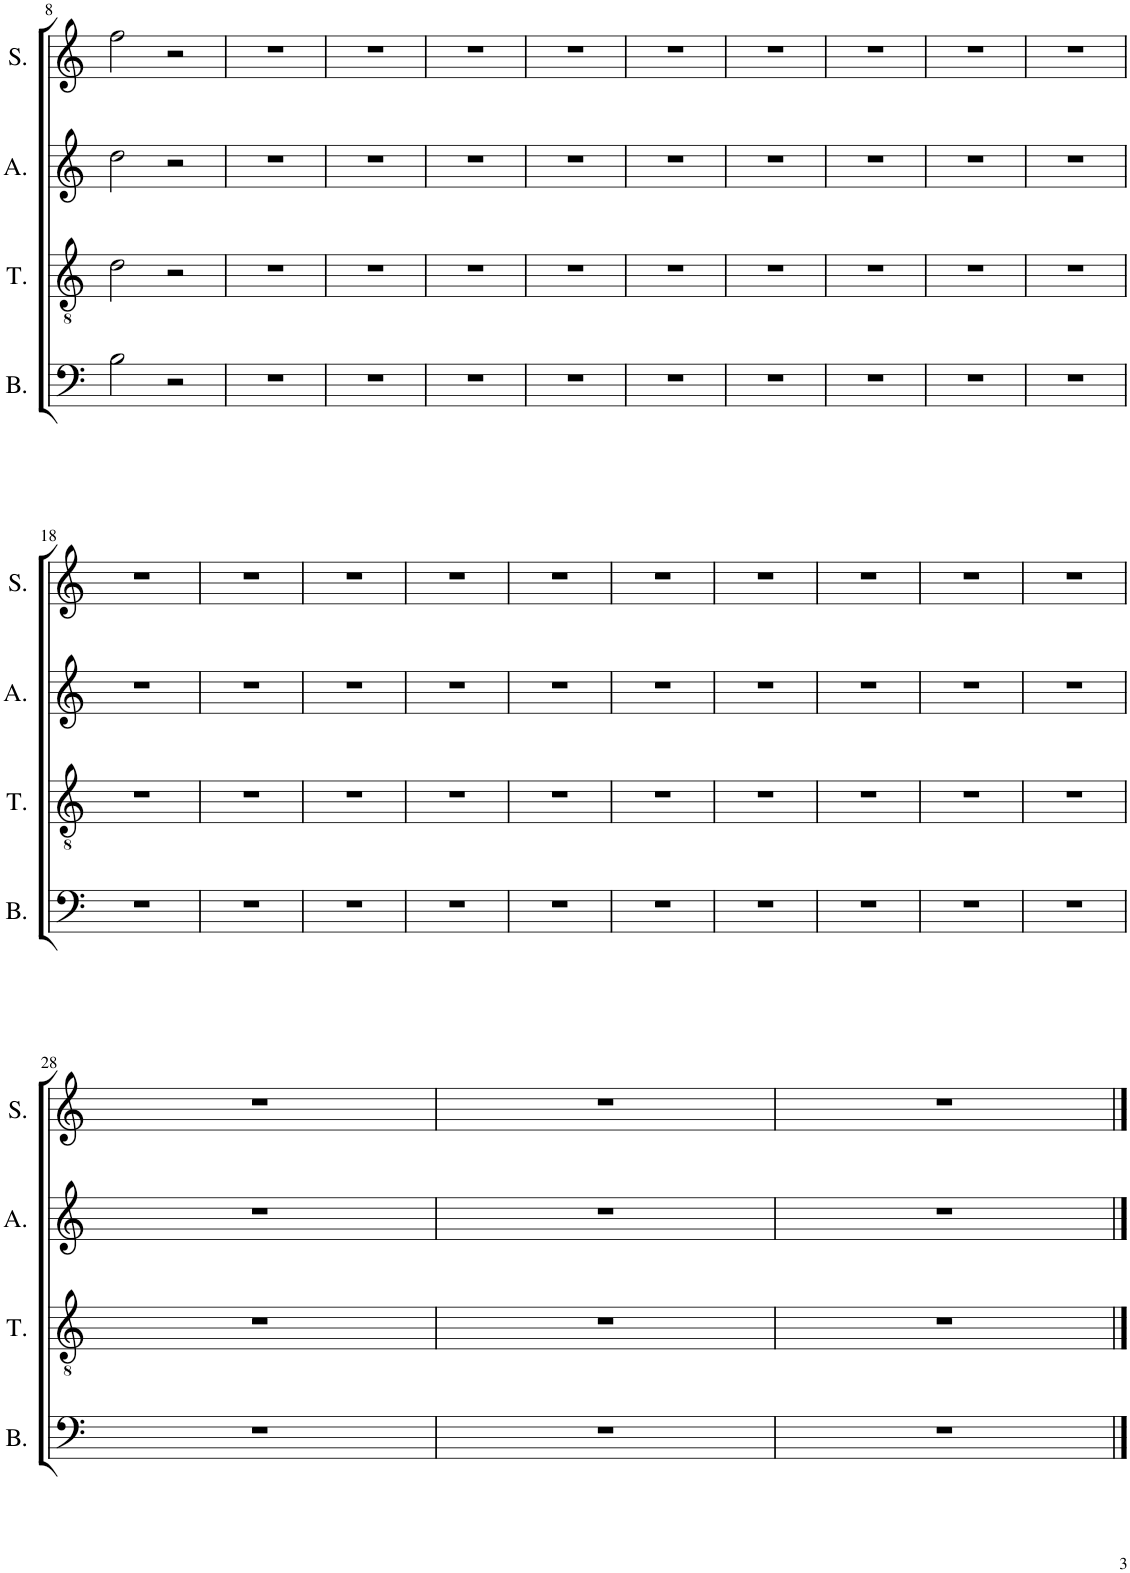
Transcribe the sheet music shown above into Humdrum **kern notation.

**kern	**kern	**kern	**kern
*part4	*part3	*part2	*part1
*staff4	*staff3	*staff2	*staff1
*I"Bass	*I"Tenor	*I"Alto	*I"Soprano
*I'B.	*I'T.	*I'A.	*I'S.
!!LO:PB:g=z
*clefF4	*clefGv2	*clefG2	*clefG2
*k[]	*k[]	*k[]	*k[]
*M4/4	*M4/4	*M4/4	*M4/4
=8	=8	=8	=8
2B\	2d\	2dd\	2ff\
2r	2r	2r	2r
=9	=9	=9	=9
1r	1r	1r	1r
=10	=10	=10	=10
1r	1r	1r	1r
=11	=11	=11	=11
1r	1r	1r	1r
=12	=12	=12	=12
1r	1r	1r	1r
=13	=13	=13	=13
1r	1r	1r	1r
=14	=14	=14	=14
1r	1r	1r	1r
=15	=15	=15	=15
1r	1r	1r	1r
=16	=16	=16	=16
1r	1r	1r	1r
=17	=17	=17	=17
1r	1r	1r	1r
!!LO:LB:g=z
=18	=18	=18	=18
1r	1r	1r	1r
=19	=19	=19	=19
1r	1r	1r	1r
=20	=20	=20	=20
1r	1r	1r	1r
=21	=21	=21	=21
1r	1r	1r	1r
=22	=22	=22	=22
1r	1r	1r	1r
=23	=23	=23	=23
1r	1r	1r	1r
=24	=24	=24	=24
1r	1r	1r	1r
=25	=25	=25	=25
1r	1r	1r	1r
=26	=26	=26	=26
1r	1r	1r	1r
=27	=27	=27	=27
1r	1r	1r	1r
!!LO:LB:g=z
=28	=28	=28	=28
1r	1r	1r	1r
=29	=29	=29	=29
1r	1r	1r	1r
=30	=30	=30	=30
1r	1r	1r	1r
==	==	==	==
*-	*-	*-	*-
